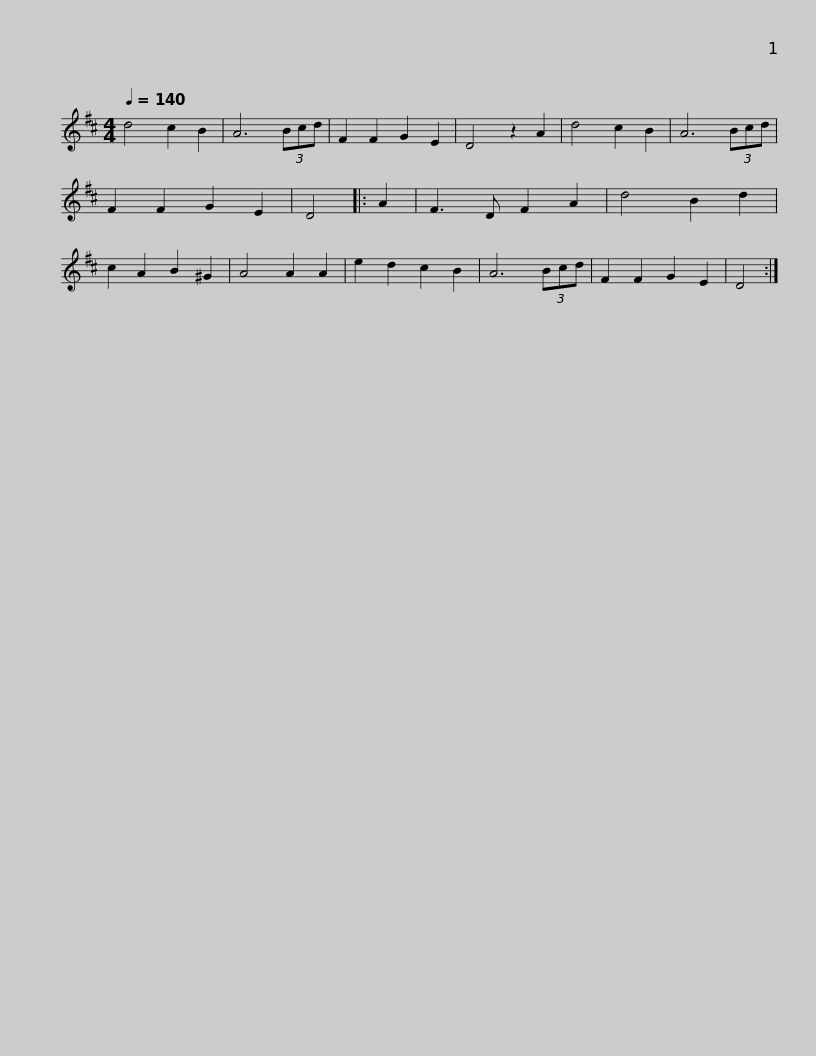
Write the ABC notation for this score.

X:1
L:1/8
Q:1/4=140
M:4/4
I:linebreak $
K:D
V:1 treble
V:1
 d4 c2 B2 | A6 (3Bcd | F2 F2 G2 E2 | D4 z2 A2 | d4 c2 B2 | %5
 A6 (3Bcd | F2 F2 G2 E2 | D4 |: A2 | F3 D F2 A2 | %10
 d4 B2 d2 |$ c2 A2 B2 ^G2 | A4 A2 A2 | e2 d2 c2 B2 | A6 (3Bcd | %15
 F2 F2 G2 E2 | D4 :| %17
